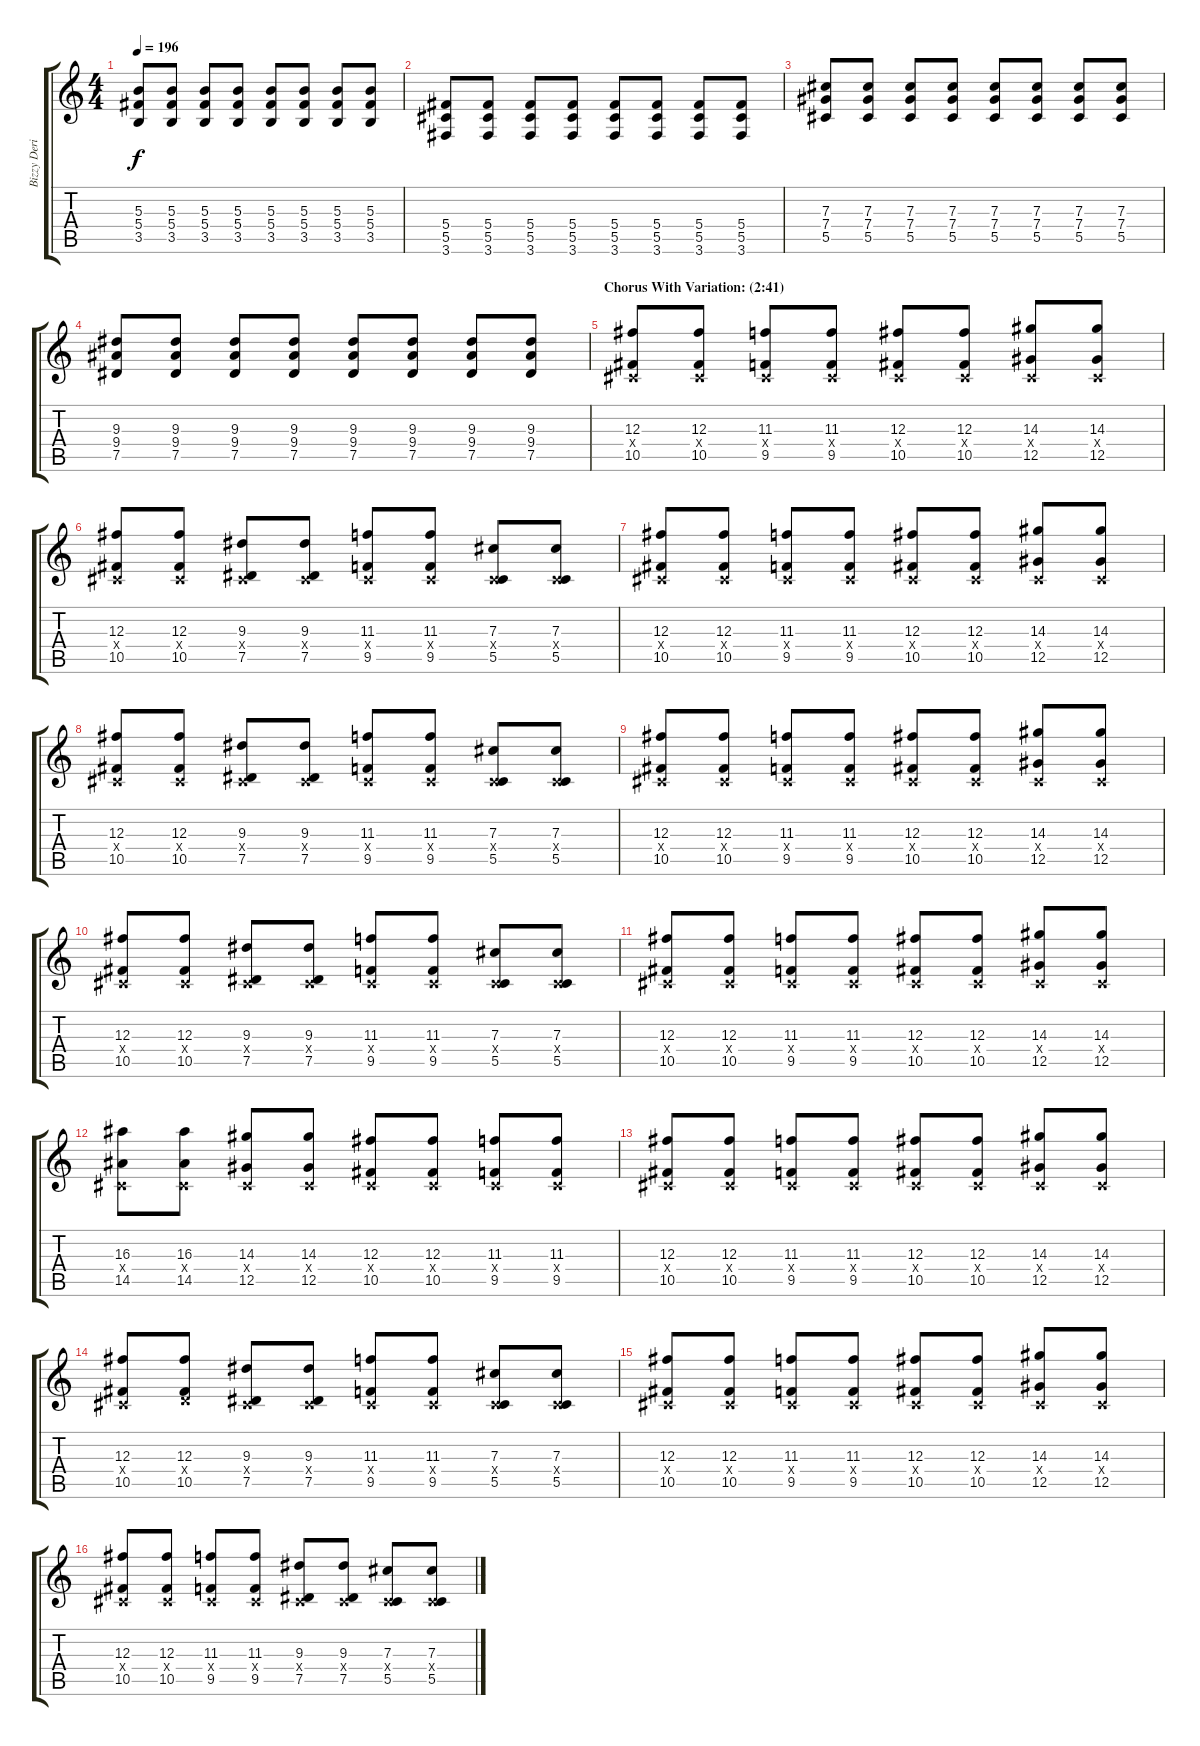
\track ("Bizzy Derick - Rythm Guitar" "Bizzy Deri") {instrument overdrivenguitar}
\staff {score tabs}
\tuning (Eb4 Bb3 Gb3 Db3 Ab2 Eb2) {hide}
\ts (4 4)
\tempo 196
\clef g2
\ks c
(5.3 5.4 3.5).8{dy f} (5.3 5.4 3.5).8 (5.3 5.4 3.5).8 (5.3 5.4 3.5).8 (5.3 5.4 3.5).8 (5.3 5.4 3.5).8 (5.3 5.4 3.5).8 (5.3 5.4 3.5).8 |
(5.4 5.5 3.6).8 (5.4 5.5 3.6).8 (5.4 5.5 3.6).8 (5.4 5.5 3.6).8 (5.4 5.5 3.6).8 (5.4 5.5 3.6).8 (5.4 5.5 3.6).8 (5.4 5.5 3.6).8 |
(7.3 7.4 5.5).8 (7.3 7.4 5.5).8 (7.3 7.4 5.5).8 (7.3 7.4 5.5).8 (7.3 7.4 5.5).8 (7.3 7.4 5.5).8 (7.3 7.4 5.5).8 (7.3 7.4 5.5).8 |
(9.3 9.4 7.5).8 (9.3 9.4 7.5).8 (9.3 9.4 7.5).8 (9.3 9.4 7.5).8 (9.3 9.4 7.5).8 (9.3 9.4 7.5).8 (9.3 9.4 7.5).8 (9.3 9.4 7.5).8 |
\section ("" "Chorus With Variation: (2:41) ")
(12.3 0.4{x} 10.5).8 (12.3 0.4{x} 10.5).8 (11.3 0.4{x} 9.5).8 (11.3 0.4{x} 9.5).8 (12.3 0.4{x} 10.5).8 (12.3 0.4{x} 10.5).8 (14.3 0.4{x} 12.5).8 (14.3 0.4{x} 12.5).8 |
(12.3 0.4{x} 10.5).8 (12.3 0.4{x} 10.5).8 (9.3 0.4{x} 7.5).8 (9.3 0.4{x} 7.5).8 (11.3 0.4{x} 9.5).8 (11.3 0.4{x} 9.5).8 (7.3 0.4{x} 5.5).8 (7.3 0.4{x} 5.5).8 |
(12.3 0.4{x} 10.5).8 (12.3 0.4{x} 10.5).8 (11.3 0.4{x} 9.5).8 (11.3 0.4{x} 9.5).8 (12.3 0.4{x} 10.5).8 (12.3 0.4{x} 10.5).8 (14.3 0.4{x} 12.5).8 (14.3 0.4{x} 12.5).8 |
(12.3 0.4{x} 10.5).8 (12.3 0.4{x} 10.5).8 (9.3 0.4{x} 7.5).8 (9.3 0.4{x} 7.5).8 (11.3 0.4{x} 9.5).8 (11.3 0.4{x} 9.5).8 (7.3 0.4{x} 5.5).8 (7.3 0.4{x} 5.5).8 |
(12.3 0.4{x} 10.5).8 (12.3 0.4{x} 10.5).8 (11.3 0.4{x} 9.5).8 (11.3 0.4{x} 9.5).8 (12.3 0.4{x} 10.5).8 (12.3 0.4{x} 10.5).8 (14.3 0.4{x} 12.5).8 (14.3 0.4{x} 12.5).8 |
(12.3 0.4{x} 10.5).8 (12.3 0.4{x} 10.5).8 (9.3 0.4{x} 7.5).8 (9.3 0.4{x} 7.5).8 (11.3 0.4{x} 9.5).8 (11.3 0.4{x} 9.5).8 (7.3 0.4{x} 5.5).8 (7.3 0.4{x} 5.5).8 |
(12.3 0.4{x} 10.5).8 (12.3 0.4{x} 10.5).8 (11.3 0.4{x} 9.5).8 (11.3 0.4{x} 9.5).8 (12.3 0.4{x} 10.5).8 (12.3 0.4{x} 10.5).8 (14.3 0.4{x} 12.5).8 (14.3 0.4{x} 12.5).8 |
(16.3 0.4{x} 14.5).8 (16.3 0.4{x} 14.5).8 (14.3 0.4{x} 12.5).8 (14.3 0.4{x} 12.5).8 (12.3 0.4{x} 10.5).8 (12.3 0.4{x} 10.5).8 (11.3 0.4{x} 9.5).8 (11.3 0.4{x} 9.5).8 |
(12.3 0.4{x} 10.5).8 (12.3 0.4{x} 10.5).8 (11.3 0.4{x} 9.5).8 (11.3 0.4{x} 9.5).8 (12.3 0.4{x} 10.5).8 (12.3 0.4{x} 10.5).8 (14.3 0.4{x} 12.5).8 (14.3 0.4{x} 12.5).8 |
(12.3 0.4{x} 10.5).8 (12.3 1.4{x} 10.5).8 (9.3 0.4{x} 7.5).8 (9.3 0.4{x} 7.5).8 (11.3 0.4{x} 9.5).8 (11.3 0.4{x} 9.5).8 (7.3 0.4{x} 5.5).8 (7.3 0.4{x} 5.5).8 |
(12.3 0.4{x} 10.5).8 (12.3 0.4{x} 10.5).8 (11.3 0.4{x} 9.5).8 (11.3 0.4{x} 9.5).8 (12.3 0.4{x} 10.5).8 (12.3 0.4{x} 10.5).8 (14.3 0.4{x} 12.5).8 (14.3 0.4{x} 12.5).8 |
(12.3 0.4{x} 10.5).8 (12.3 0.4{x} 10.5).8 (11.3 0.4{x} 9.5).8 (11.3 0.4{x} 9.5).8 (9.3 0.4{x} 7.5).8 (9.3 0.4{x} 7.5).8 (7.3 0.4{x} 5.5).8 (7.3 0.4{x} 5.5).8
